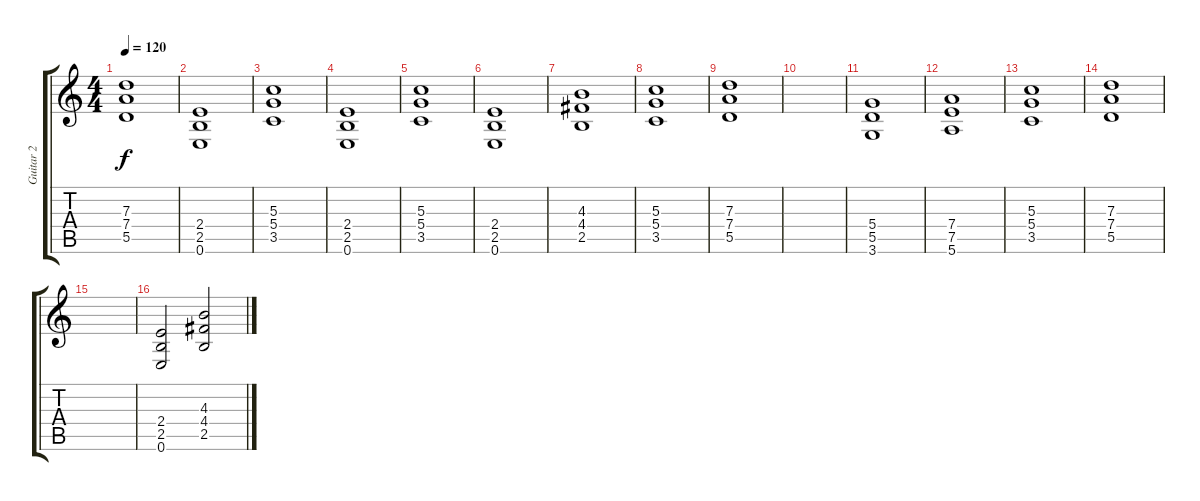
\track ("Guitar 2" "Guitar 2") {instrument distortionguitar}
\staff {score tabs}
\tuning (E4 B3 G3 D3 A2 E2) {hide}
\ts (4 4)
\tempo 120
\clef g2
\ks c
(7.3 7.4 5.5).1{dy f} |
(2.4 2.5 0.6).1 |
(5.3 5.4 3.5).1 |
(2.4 2.5 0.6).1 |
(5.3 5.4 3.5).1 |
(2.4 2.5 0.6).1 |
(4.3 4.4 2.5).1 |
(5.3 5.4 3.5).1 |
(7.3 7.4 5.5).1 |
|
(5.4 5.5 3.6).1 |
(7.4 7.5 5.6).1 |
(5.3 5.4 3.5).1 |
(7.3 7.4 5.5).1 |
|
(2.4 2.5 0.6).2 (4.3 4.4 2.5).2
